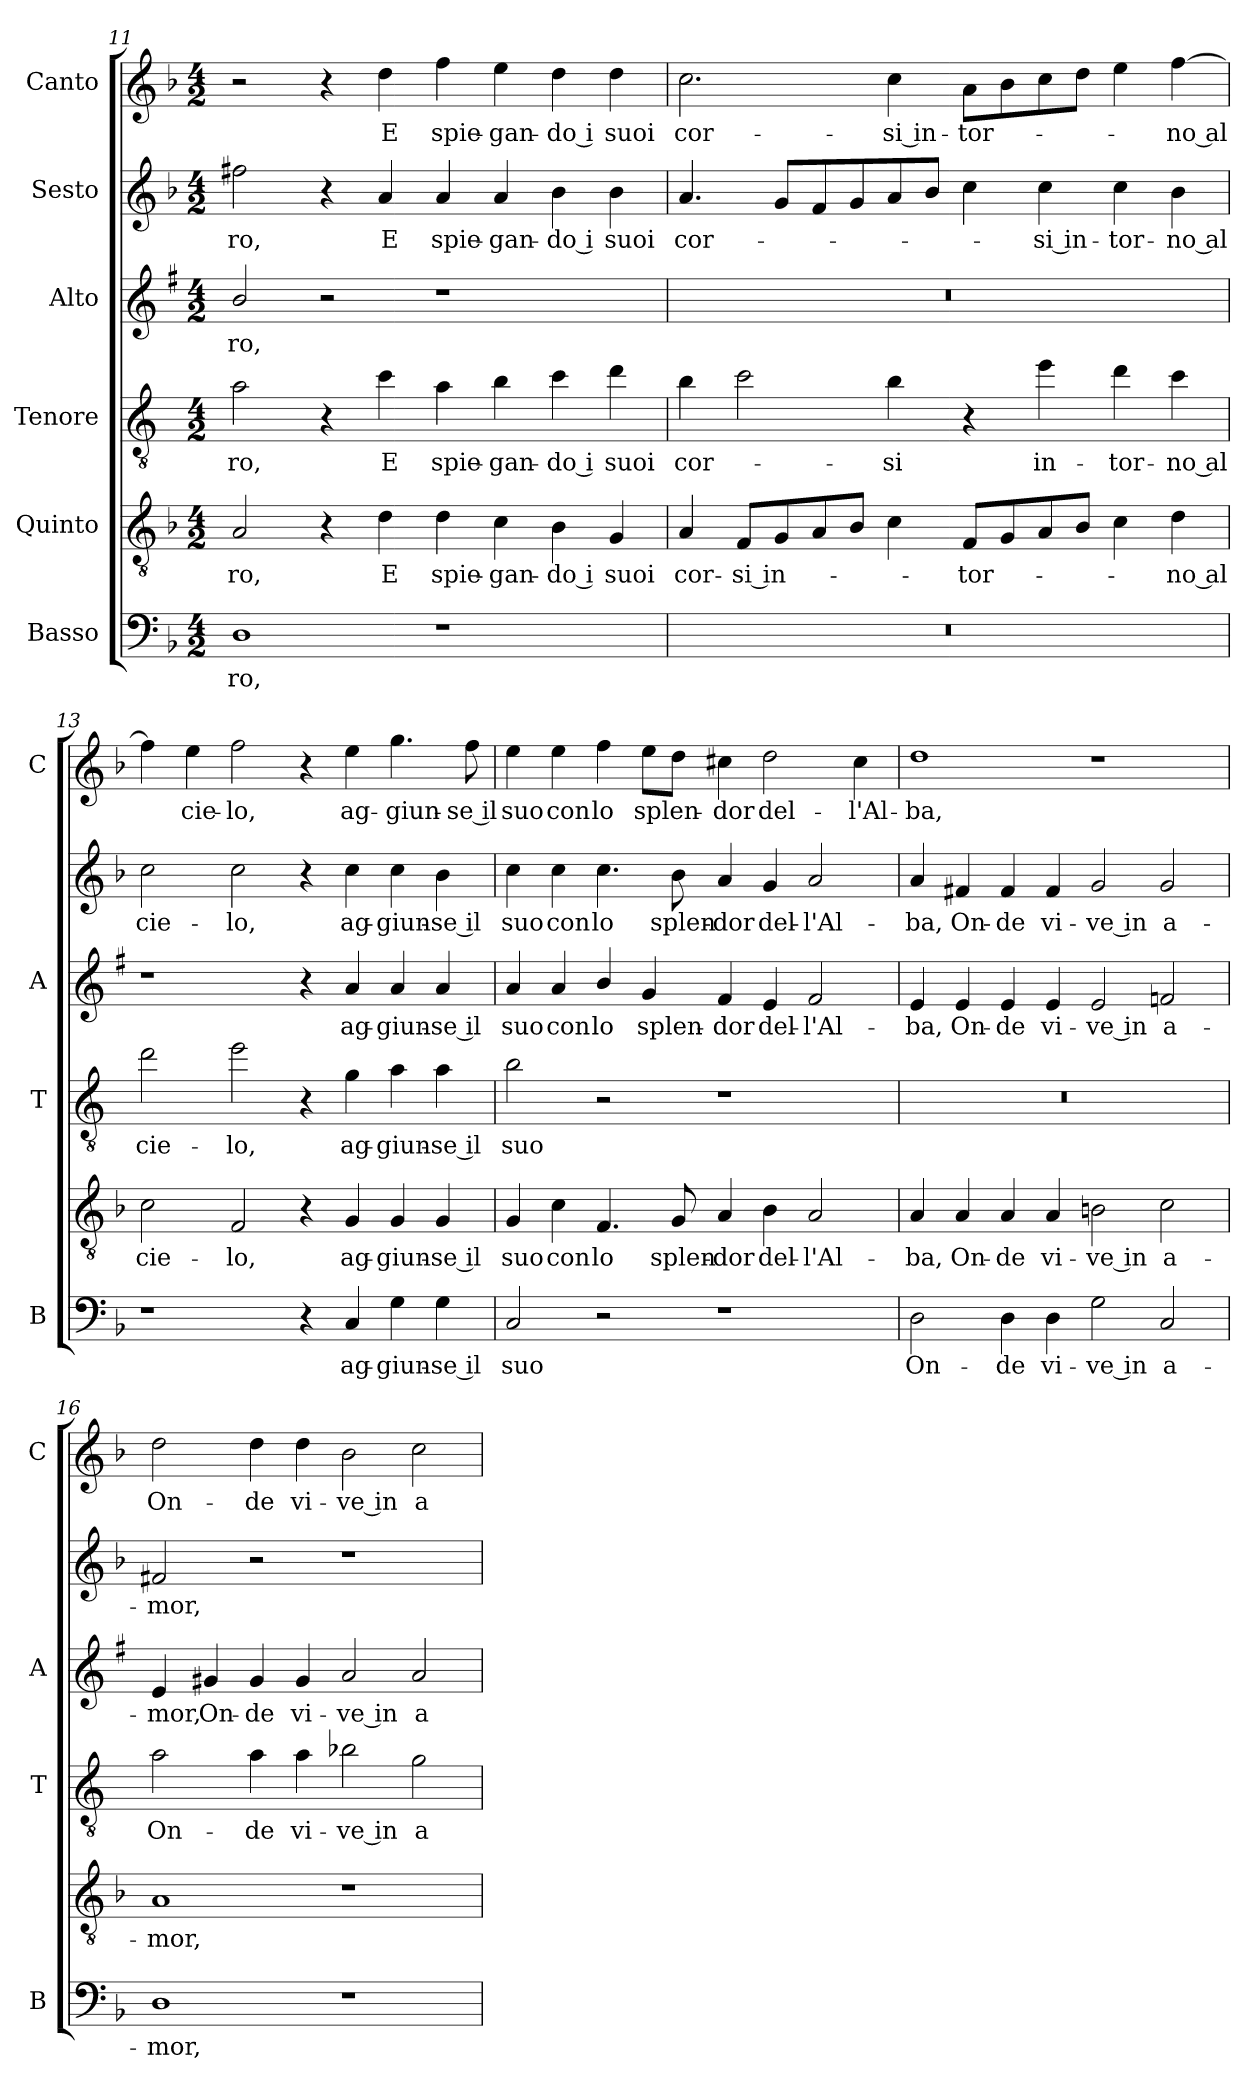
**kern	**text	**kern	**text	**kern	**text	**kern	**text	**kern	**text	**kern	**text
*part6	*part6	*part5	*part5	*part4	*part4	*part3	*part3	*part2	*part2	*part1	*part1
*staff6	*staff6	*staff5	*staff5	*staff4	*staff4	*staff3	*staff3	*staff2	*staff2	*staff1	*staff1
*I"Basso	*	*I"Quinto	*	*I"Tenore	*	*I"Alto	*	*I"Sesto	*	*I"Canto	*
*I'B	*	*	*	*I'T	*	*I'A	*	*	*	*I'C	*
*clefF4	*	*clefGv2	*	*clefGv2	*	*clefG2	*	*clefG2	*	*clefG2	*
*	*	*	*	*ITrd4c7	*	*ITrd1c2	*	*	*	*	*
*k[b-]	*	*k[b-]	*	*k[b-]	*	*k[b-]	*	*k[b-]	*	*k[b-]	*
*F:	*	*F:	*	*F:	*	*F:	*	*F:	*	*F:	*
*M4/2	*	*M4/2	*	*M4/2	*	*M4/2	*	*M4/2	*	*M4/2	*
=11	=11	=11	=11	=11	=11	=11	=11	=11	=11	=11	=11
!	!LO:LY:b	!	!LO:LY:b	!	!LO:LY:b	!	!LO:LY:b	!	!LO:LY:b	!	!
1D	-ro,	2A/	-ro,	2d\	-ro,	2a/	-ro,	2ff#X\	-ro,	2r	.
.	.	4r	.	4r	.	2r	.	4r	.	4r	.
!	!	!	!LO:LY:b	!	!LO:LY:b	!	!	!	!LO:LY:b	!	!LO:LY:b
.	.	4d\	E	4f\	E	.	.	4a/	E	4dd\	E
!	!	!	!LO:LY:b	!	!LO:LY:b	!	!	!	!LO:LY:b	!	!LO:LY:b
1r	.	4d\	spie-	4d\	spie-	1r	.	4a/	spie-	4ff\	spie-
!	!	!	!LO:LY:b	!	!LO:LY:b	!	!	!	!LO:LY:b	!	!LO:LY:b
.	.	4c\	-gan-	4e\	-gan-	.	.	4a/	-gan-	4ee\	-gan-
!	!	!	!LO:LY:b	!	!LO:LY:b	!	!	!	!LO:LY:b	!	!LO:LY:b
.	.	4B-\	-do i	4f\	-do i	.	.	4b-\	-do i	4dd\	-do i
!	!	!	!LO:LY:b	!	!LO:LY:b	!	!	!	!LO:LY:b	!	!LO:LY:b
.	.	4G/	suoi	4g\	suoi	.	.	4b-\	suoi	4dd\	suoi
=12	=12	=12	=12	=12	=12	=12	=12	=12	=12	=12	=12
!	!	!	!LO:LY:b	!	!LO:LY:b	!	!	!	!LO:LY:b	!	!LO:LY:b
0r	.	4A/	cor-	4e\	cor-	0r	.	4.a/	cor-	2.cc\	cor-
!	!	!	!LO:LY:b	!	!	!	!	!	!	!	!
.	.	8F/L	-si in-	2f\	.	.	.	.	.	.	.
.	.	8G/	.	.	.	.	.	8g/L	.	.	.
.	.	8A/	.	.	.	.	.	8f/	.	.	.
.	.	8B-/J	.	.	.	.	.	8g/	.	.	.
!	!	!	!	!	!LO:LY:b	!	!	!	!	!	!LO:LY:b
.	.	4c\	.	4e\	-si	.	.	8a/	.	4cc\	-si in-
.	.	.	.	.	.	.	.	8b-/J	.	.	.
!	!	!	!LO:LY:b	!	!	!	!	!	!	!	!LO:LY:b
.	.	8F/L	-tor-	4r	.	.	.	4cc\	.	8a\L	-tor-
.	.	8G/	.	.	.	.	.	.	.	8b-\	.
!	!	!	!	!	!LO:LY:b	!	!	!	!LO:LY:b	!	!
.	.	8A/	.	4a\	in-	.	.	4cc\	-si in-	8cc\	.
.	.	8B-/J	.	.	.	.	.	.	.	8dd\J	.
!	!	!	!	!	!LO:LY:b	!	!	!	!LO:LY:b	!	!
.	.	4c\	.	4g\	-tor-	.	.	4cc\	-tor-	4ee\	.
!	!	!	!LO:LY:b	!	!LO:LY:b	!	!	!	!LO:LY:b	!	!LO:LY:b
.	.	4d\	-no al	4f\	-no al	.	.	4b-\	-no al	[4ff\	-no al
!!LO:LB:g=z
=13	=13	=13	=13	=13	=13	=13	=13	=13	=13	=13	=13
!	!	!	!LO:LY:b	!	!LO:LY:b	!	!	!	!LO:LY:b	!	!
1r	.	2c\	cie-	2g\	cie-	1r	.	2cc\	cie-	4ff\]	.
!	!	!	!	!	!	!	!	!	!	!	!LO:LY:b
.	.	.	.	.	.	.	.	.	.	4ee\	cie-
!	!	!	!LO:LY:b	!	!LO:LY:b	!	!	!	!LO:LY:b	!	!LO:LY:b
.	.	2F/	-lo,	2a\	-lo,	.	.	2cc\	-lo,	2ff\	-lo,
4r	.	4r	.	4r	.	4r	.	4r	.	4r	.
!	!LO:LY:b	!	!LO:LY:b	!	!LO:LY:b	!	!LO:LY:b	!	!LO:LY:b	!	!LO:LY:b
4C/	ag-	4G/	ag-	4c\	ag-	4g/	ag-	4cc\	ag-	4ee\	ag-
!	!LO:LY:b	!	!LO:LY:b	!	!LO:LY:b	!	!LO:LY:b	!	!LO:LY:b	!	!LO:LY:b
4G\	-giun-	4G/	-giun-	4d\	-giun-	4g/	-giun-	4cc\	-giun-	4.gg\	-giun-
!	!LO:LY:b	!	!LO:LY:b	!	!LO:LY:b	!	!LO:LY:b	!	!LO:LY:b	!	!
4G\	-se il	4G/	-se il	4d\	-se il	4g/	-se il	4b-\	-se il	.	.
!	!	!	!	!	!	!	!	!	!	!	!LO:LY:b
.	.	.	.	.	.	.	.	.	.	8ff\	-se il
=14	=14	=14	=14	=14	=14	=14	=14	=14	=14	=14	=14
!	!LO:LY:b	!	!LO:LY:b	!	!LO:LY:b	!	!LO:LY:b	!	!LO:LY:b	!	!LO:LY:b
2C/	suo	4G/	suo	2e\	suo	4g/	suo	4cc\	suo	4ee\	suo
!	!	!	!LO:LY:b	!	!	!	!LO:LY:b	!	!LO:LY:b	!	!LO:LY:b
.	.	4c\	con	.	.	4g/	con	4cc\	con	4ee\	con
!	!	!	!LO:LY:b	!	!	!	!LO:LY:b	!	!LO:LY:b	!	!LO:LY:b
2r	.	4.F/	lo	2r	.	4a/	lo	4.cc\	lo	4ff\	lo
!	!	!	!	!	!	!	!LO:LY:b	!	!	!	!LO:LY:b
.	.	.	.	.	.	4f/	splen-	.	.	8ee\L	splen-
!	!	!	!LO:LY:b	!	!	!	!	!	!LO:LY:b	!	!
.	.	8G/	splen-	.	.	.	.	8b-\	splen-	8dd\J	.
!	!	!	!LO:LY:b	!	!	!	!LO:LY:b	!	!LO:LY:b	!	!LO:LY:b
1r	.	4A/	-dor	1r	.	4e/	-dor	4a/	-dor	4cc#X\	-dor
!	!	!	!LO:LY:b	!	!	!	!LO:LY:b	!	!LO:LY:b	!	!LO:LY:b
.	.	4B-\	del-	.	.	4d/	del-	4g/	del-	2dd\	del-
!	!	!	!LO:LY:b	!	!	!	!LO:LY:b	!	!LO:LY:b	!	!
.	.	2A/	-l'Al-	.	.	2e/	-l'Al-	2a/	-l'Al-	.	.
!	!	!	!	!	!	!	!	!	!	!	!LO:LY:b
.	.	.	.	.	.	.	.	.	.	4cc#\	-l'Al-
=15	=15	=15	=15	=15	=15	=15	=15	=15	=15	=15	=15
!	!LO:LY:b	!	!LO:LY:b	!	!	!	!LO:LY:b	!	!LO:LY:b	!	!LO:LY:b
2D\	On-	4A/	-ba,	0r	.	4d/	-ba,	4a/	-ba,	1dd	-ba,
!	!	!	!LO:LY:b	!	!	!	!LO:LY:b	!	!LO:LY:b	!	!
.	.	4A/	On-	.	.	4d/	On-	4f#X/	On-	.	.
!	!LO:LY:b	!	!LO:LY:b	!	!	!	!LO:LY:b	!	!LO:LY:b	!	!
4D\	-de	4A/	-de	.	.	4d/	-de	4f#/	-de	.	.
!	!LO:LY:b	!	!LO:LY:b	!	!	!	!LO:LY:b	!	!LO:LY:b	!	!
4D\	vi-	4A/	vi-	.	.	4d/	vi-	4f#/	vi-	.	.
!	!LO:LY:b	!	!LO:LY:b	!	!	!	!LO:LY:b	!	!LO:LY:b	!	!
2G\	-ve in	2Bn\	-ve in	.	.	2d/	-ve in	2g/	-ve in	1r	.
!	!LO:LY:b	!	!LO:LY:b	!	!	!	!LO:LY:b	!	!LO:LY:b	!	!
2C/	a-	2c\	a-	.	.	2e-X/	a-	2g/	a-	.	.
=16	=16	=16	=16	=16	=16	=16	=16	=16	=16	=16	=16
!	!LO:LY:b	!	!LO:LY:b	!	!LO:LY:b	!	!LO:LY:b	!	!LO:LY:b	!	!LO:LY:b
1D	-mor,	1A	-mor,	2d\	On-	4d/	-mor,	2f#X/	-mor,	2dd\	On-
!	!	!	!	!	!	!	!LO:LY:b	!	!	!	!
.	.	.	.	.	.	4f#X/	On-	.	.	.	.
!	!	!	!	!	!LO:LY:b	!	!LO:LY:b	!	!	!	!LO:LY:b
.	.	.	.	4d\	-de	4f#/	-de	2r	.	4dd\	-de
!	!	!	!	!	!LO:LY:b	!	!LO:LY:b	!	!	!	!LO:LY:b
.	.	.	.	4d\	vi-	4f#/	vi-	.	.	4dd\	vi-
!	!	!	!	!	!LO:LY:b	!	!LO:LY:b	!	!	!	!LO:LY:b
1r	.	1r	.	2e-X\	-ve in	2g/	-ve in	1r	.	2b-\	-ve in
!	!	!	!	!	!LO:LY:b	!	!LO:LY:b	!	!	!	!LO:LY:b
.	.	.	.	2c\	a-	2g/	a-	.	.	2cc\	a-
=	=	=	=	=	=	=	=	=	=	=	=
*-	*-	*-	*-	*-	*-	*-	*-	*-	*-	*-	*-
